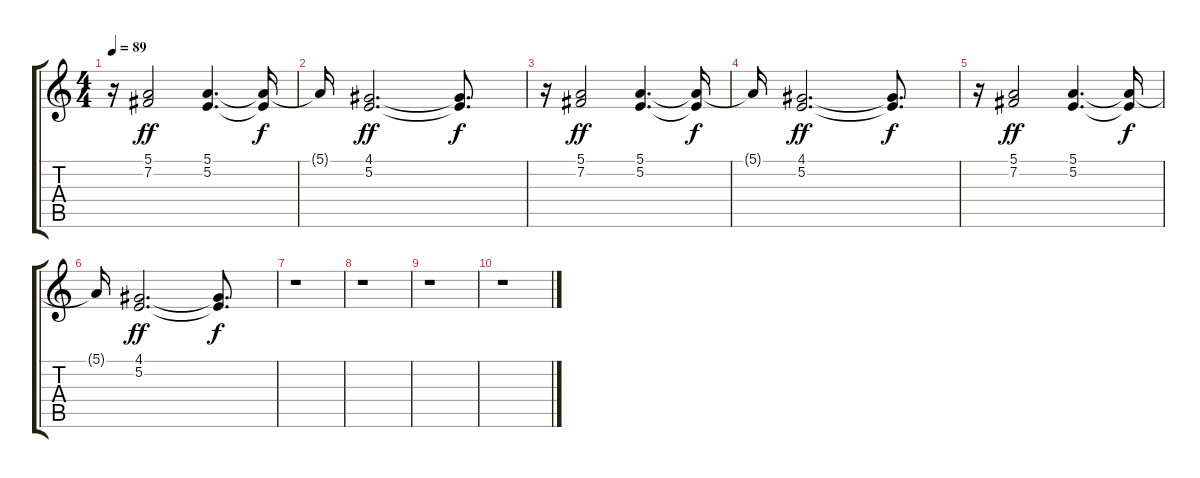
\track "" {instrument choiraahs}
\staff {score tabs}
\tuning (E4 B3 G3 D3 A2 E2) {hide}
\ts (4 4)
\tempo 89
\clef g2
\ks c
r.16{dy f} (5.1 7.2).2{dy ff} (5.1 5.2).4{d} (5.1{t} 5.2{t}).16{dy f} |
5.1{t}.16 (4.1 5.2).2{d dy ff} (4.1{t} 5.2{t}).8{d dy f} |
r.16 (5.1 7.2).2{dy ff} (5.1 5.2).4{d} (5.1{t} 5.2{t}).16{dy f} |
5.1{t}.16 (4.1 5.2).2{d dy ff} (4.1{t} 5.2{t}).8{d dy f} |
r.16 (5.1 7.2).2{dy ff} (5.1 5.2).4{d} (5.1{t} 5.2{t}).16{dy f} |
5.1{t}.16 (4.1 5.2).2{d dy ff} (4.1{t} 5.2{t}).8{d dy f} |
r.1 |
r.1 |
r.1 |
r.1
